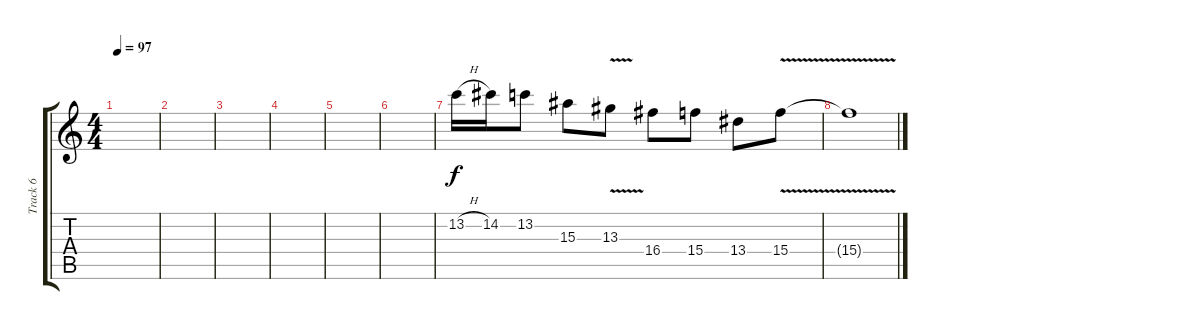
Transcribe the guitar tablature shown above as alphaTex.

\track ("Track 6" "Track 6") {instrument overdrivenguitar}
\staff {score tabs}
\tuning (E4 B3 G3 D3 A2 E2) {hide}
\ts (4 4)
\tempo 97
\clef g2
\ks c
|
|
|
|
|
|
13.2{h}.16 14.2.16 13.2.8 15.3.8 13.3{v}.8 16.4.8 15.4.8 13.4.8 15.4{v}.8 |
15.4{t}.1{dy f}
